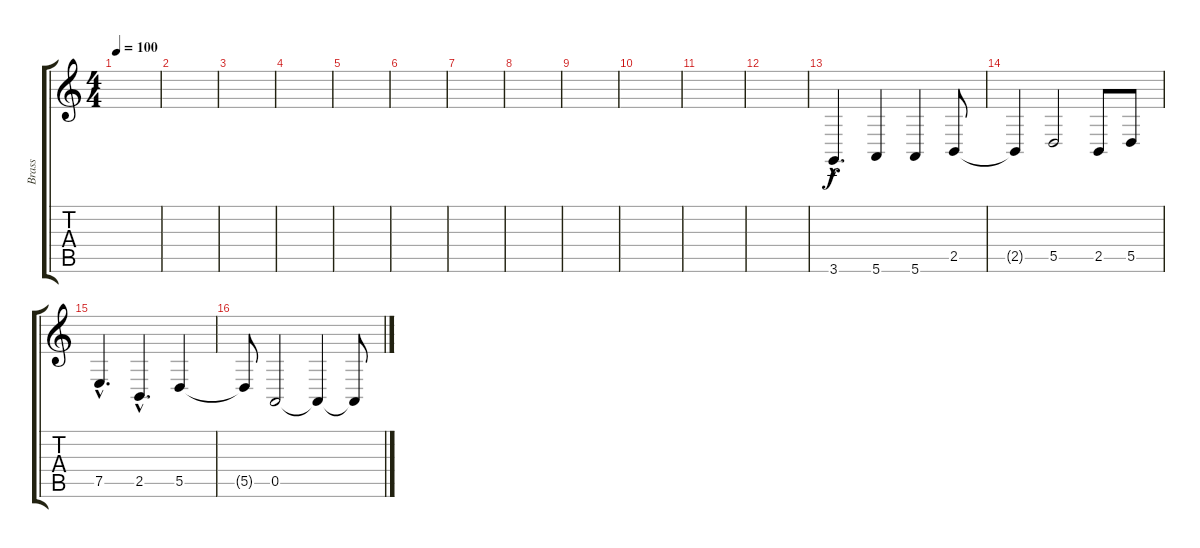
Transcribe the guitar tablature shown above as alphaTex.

\track ("Brass" "Brass") {instrument brasssection}
\staff {score tabs}
\tuning (E4 B3 G3 D3 A2 E2) {hide}
\ts (4 4)
\tempo 100
\clef g2
\ks c
|
|
|
|
|
|
|
|
|
|
|
|
3.6{hac}.4{d volume 16} 5.6.4 5.6.4 2.5.8 |
2.5{t}.4 5.5.2 2.5.8 5.5.8 |
7.5{hac}.4{d} 2.5{hac}.4{d} 5.5.4 |
5.5{t}.8 0.5.2 0.5{t}.4 0.5{t}.8
